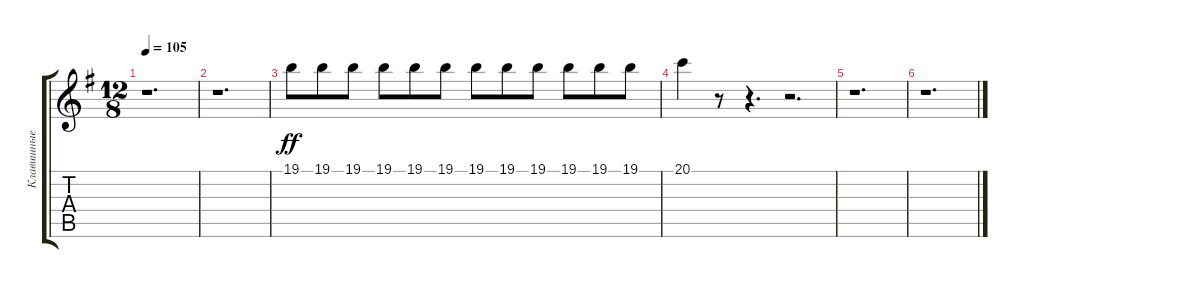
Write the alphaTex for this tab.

\track ("Клавишные" "Клавишные") {instrument pad2warm}
\staff {score tabs}
\tuning (E4 B3 G3 D3 A2 E2) {hide}
\ts (12 8)
\tempo 105
\clef g2
\ks eminor
r.1{d dy ff} |
r.1{d} |
19.1.8 19.1.8 19.1.8 19.1.8 19.1.8 19.1.8 19.1.8 19.1.8 19.1.8 19.1.8 19.1.8 19.1.8 |
20.1.4 r.8 r.4{d} r.2{d} |
r.1{d} |
r.1{d}
